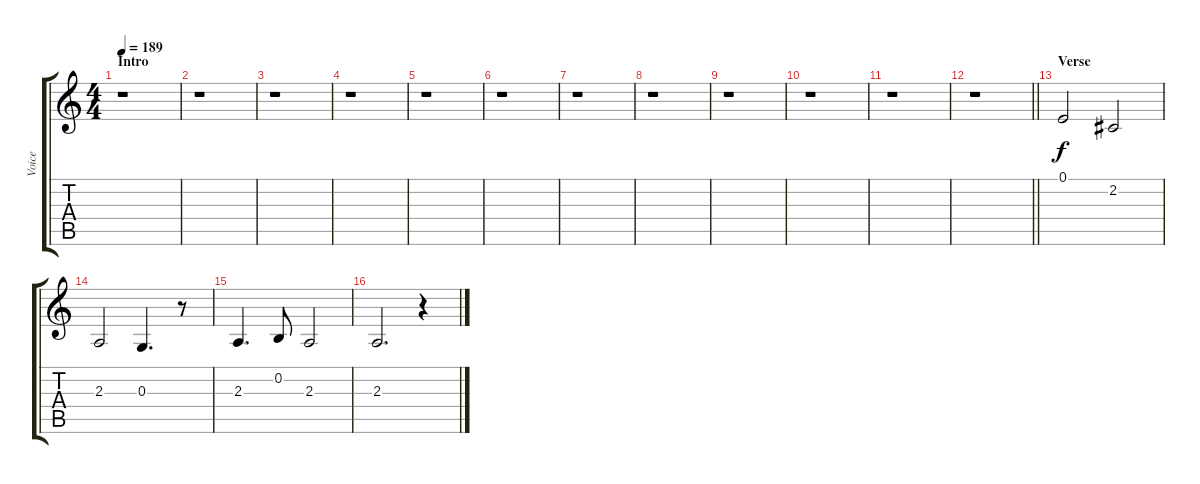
\track ("Voice" "Voice") {instrument lead6voice}
\staff {score tabs}
\tuning (E4 B3 G3 D3 A2 E2) {hide}
\ts (4 4)
\section ("" "Intro")
\tempo 189
\clef g2
\ks c
r.1{dy f instrument lead6voice} |
r.1 |
r.1 |
r.1 |
r.1 |
r.1 |
r.1 |
r.1 |
r.1 |
r.1 |
r.1 |
\barLineRight lightlight
r.1 |
\section ("" "Verse")
0.1.2 2.2.2 |
2.3.2 0.3.4{d} r.8 |
2.3.4{d} 0.2.8 2.3.2 |
2.3.2{d} r.4
